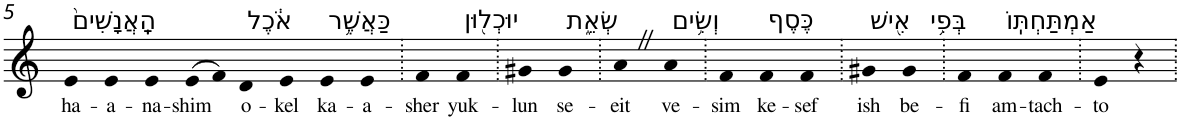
**kern	**text
*part1	*part1
*staff1	*staff1
*I"Piano	*
*I'Pno	*
!!LO:PB:g=z
*clefG2	*
*k[]	*
=5	=5
!LO:TX:a:t=הָֽאֲנָשִׁים֙	!
!	!LO:LY:b
4e	ha-
!	!LO:LY:b
4e	-a-
!	!LO:LY:b
4e	-na-
!	!LO:LY:b
(>8e	-shim
8f)	.
!LO:TX:a:t=אֹ֔כֶל	!
!	!LO:LY:b
4d	o-
!	!LO:LY:b
4e	-kel
!LO:TX:a:t=כַּאֲשֶׁ֥ר	!
!	!LO:LY:b
4e	ka-
!	!LO:LY:b
4e	-a-
=6.	=6.
!	!LO:LY:b
4f	-sher
!LO:TX:a:t=יוּכְל֖וּן	!
!	!LO:LY:b
4f	yuk-
=7.	=7.
!	!LO:LY:b
4g#X	-lun
!LO:TX:a:t=שְׂאֵ֑ת	!
!	!LO:LY:b
4g#	se-
=8.	=8.
!	!LO:LY:b
4aZ	-eit
!LO:TX:a:t=וְשִׂ֥ים	!
!	!LO:LY:b
4a	ve-
=9.	=9.
!	!LO:LY:b
4f	-sim
!LO:TX:a:t=כֶּסֶף	!
!	!LO:LY:b
4f	ke-
!	!LO:LY:b
4f	-sef
=10.	=10.
!LO:TX:a:t=אִ֖ישׁ	!
!	!LO:LY:b
4g#X	ish
!LO:TX:a:t=בְּפִ֥י	!
!	!LO:LY:b
4g#	be-
=11.	=11.
!	!LO:LY:b
4f	-fi
!LO:TX:a:t=אַמְתַּחְתּֽוֹ	!
!	!LO:LY:b
4f	am-
!	!LO:LY:b
4f	-tach-
=12.	=12.
!	!LO:LY:b
4e	-to
4r	.
=.	=.
*-	*-
